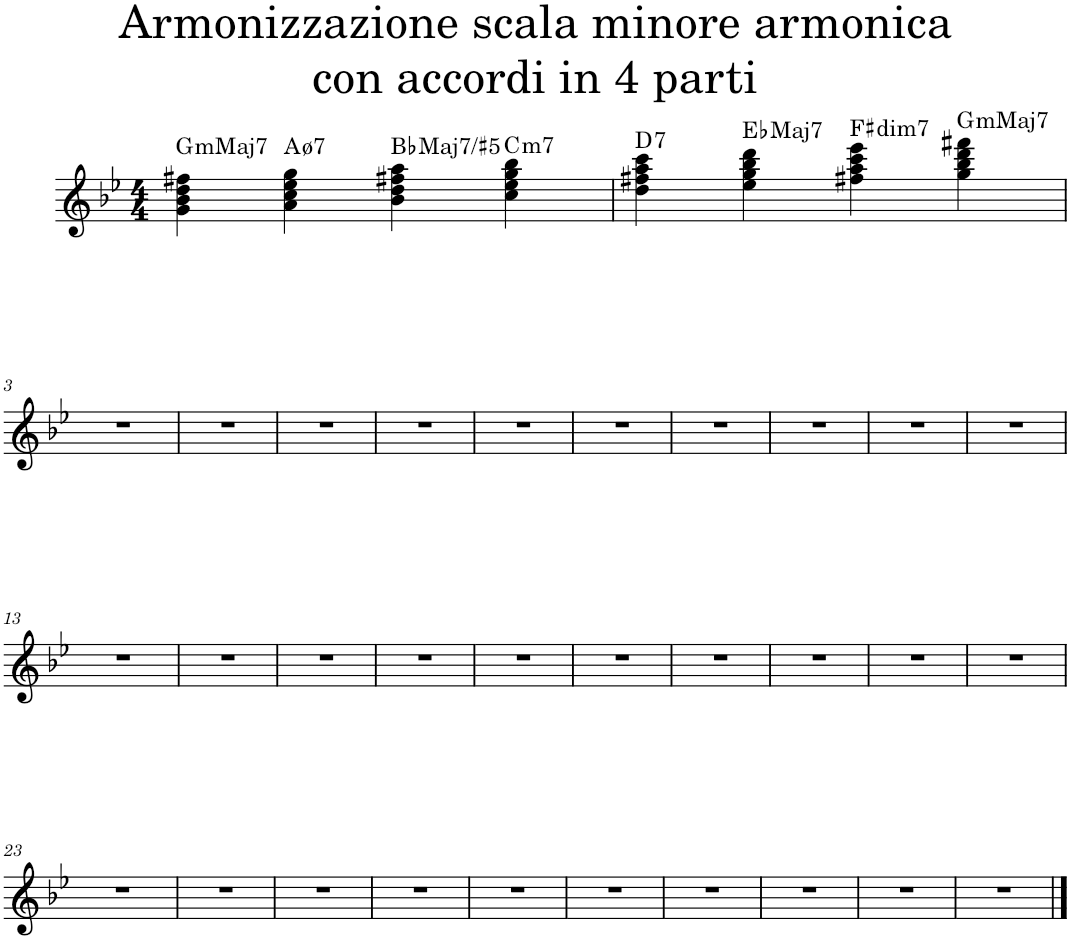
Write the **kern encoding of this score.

**kern	**harte
*part1	*part1
*staff1	*
*I"Piano	*
*I'Pno.	*
*clefG2	*
*k[b-e-]	*
*M4/4	*
=1	=1
!	!LO:H:kt=mMaj7
4g\ 4b-\ 4dd\ 4ff#X\	G:minmaj7
!	!LO:H:kt=7
4a\ 4cc\ 4ee-\ 4gg\	A:hdim7
!	!LO:H:kt=Maj7/
4b-\ 4dd\ 4ff#X\ 4aa\	Bb:(3,#5)
!	!LO:H:kt=m7
4cc\ 4ee-\ 4gg\ 4bb-\	C:min7
=2	=2
!	!LO:H:kt=7
4dd\ 4ff#X\ 4aa\ 4ccc\	D:7
!	!LO:H:kt=Maj7
4ee-\ 4gg\ 4bb-\ 4ddd\	Eb:maj7
!	!LO:H:kt=dim7
4ff#X\ 4aa\ 4ccc\ 4eee-\	F#:dim7
!	!LO:H:kt=mMaj7
4gg\ 4bb-\ 4ddd\ 4fff#X\	G:minmaj7
!!LO:LB:g=z
=3	=3
1r	.
=4	=4
1r	.
=5	=5
1r	.
=6	=6
1r	.
=7	=7
1r	.
=8	=8
1r	.
=9	=9
1r	.
=10	=10
1r	.
=11	=11
1r	.
=12	=12
1r	.
!!LO:LB:g=z
=13	=13
1r	.
=14	=14
1r	.
=15	=15
1r	.
=16	=16
1r	.
=17	=17
1r	.
=18	=18
1r	.
=19	=19
1r	.
=20	=20
1r	.
=21	=21
1r	.
=22	=22
1r	.
!!LO:LB:g=z
=23	=23
1r	.
=24	=24
1r	.
=25	=25
1r	.
=26	=26
1r	.
=27	=27
1r	.
=28	=28
1r	.
=29	=29
1r	.
=30	=30
1r	.
=31	=31
1r	.
=32	=32
1r	.
==	==
*-	*-
